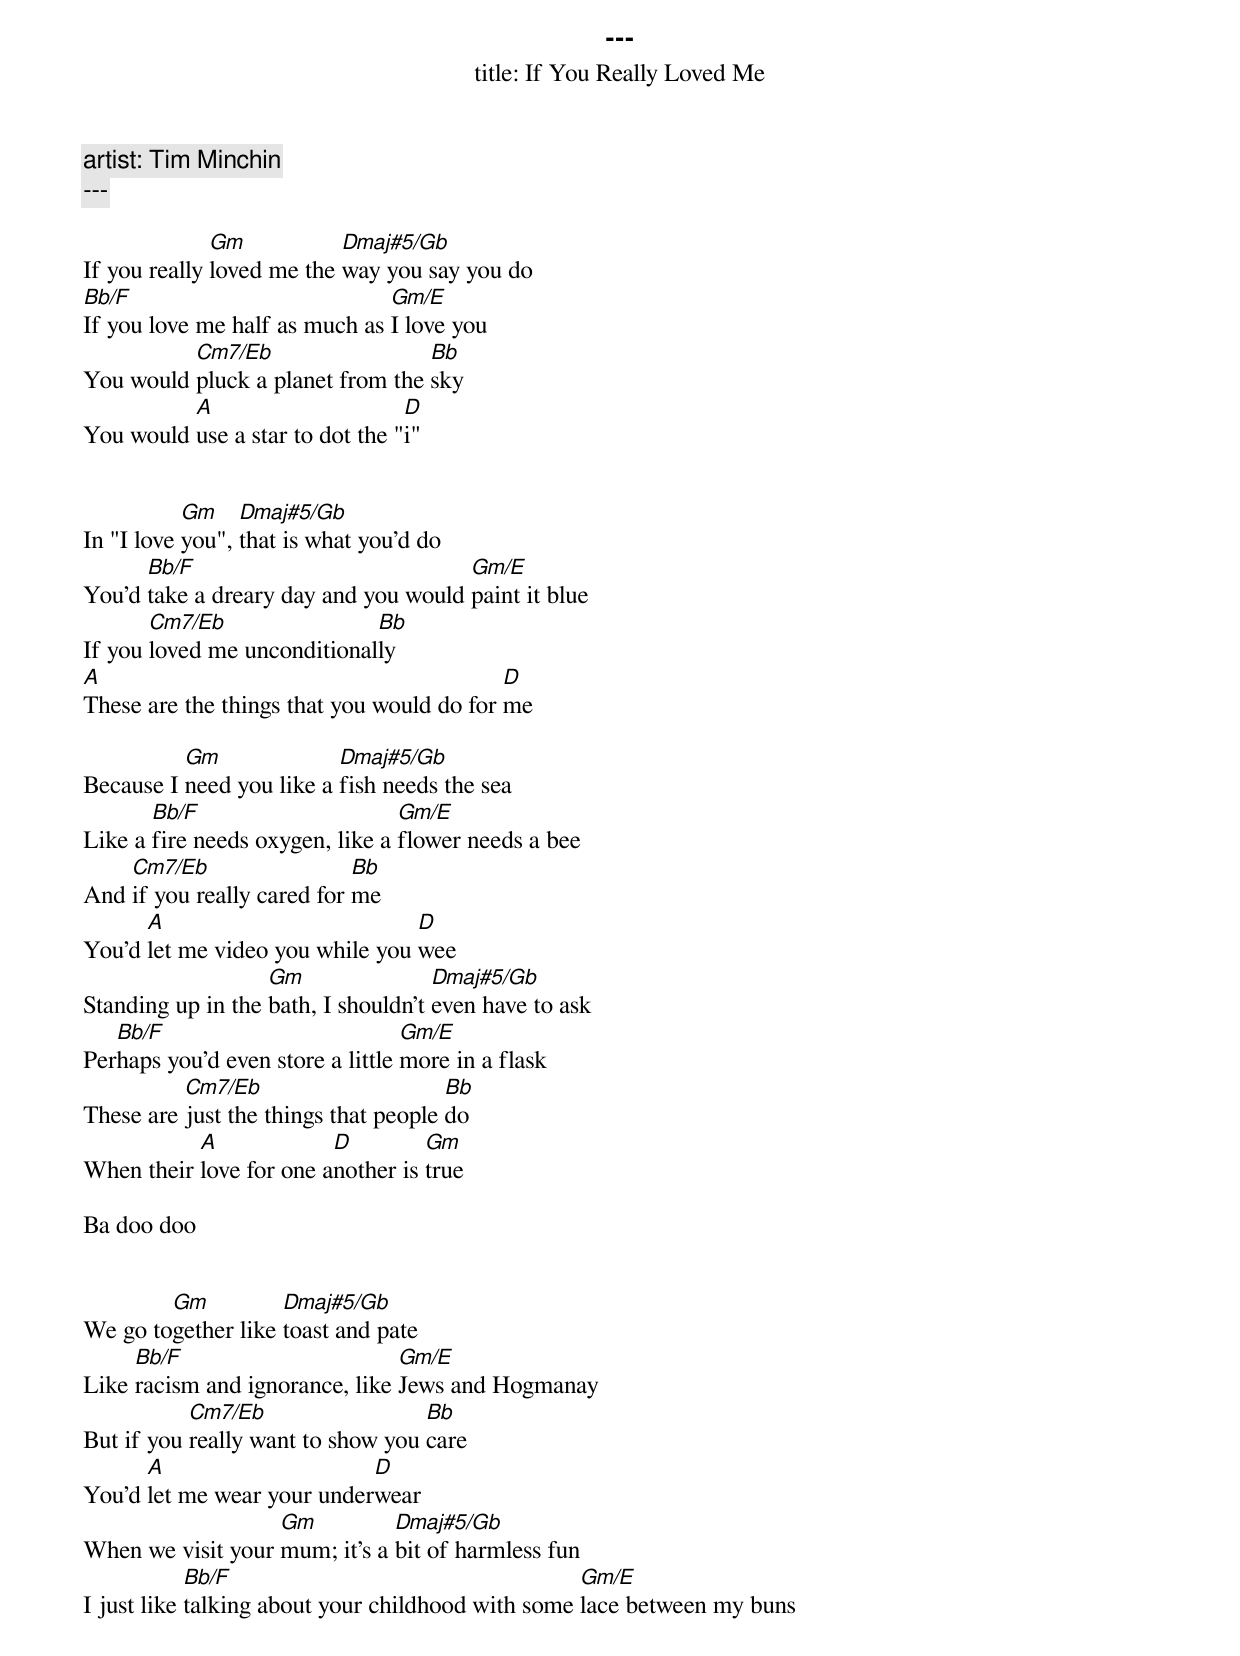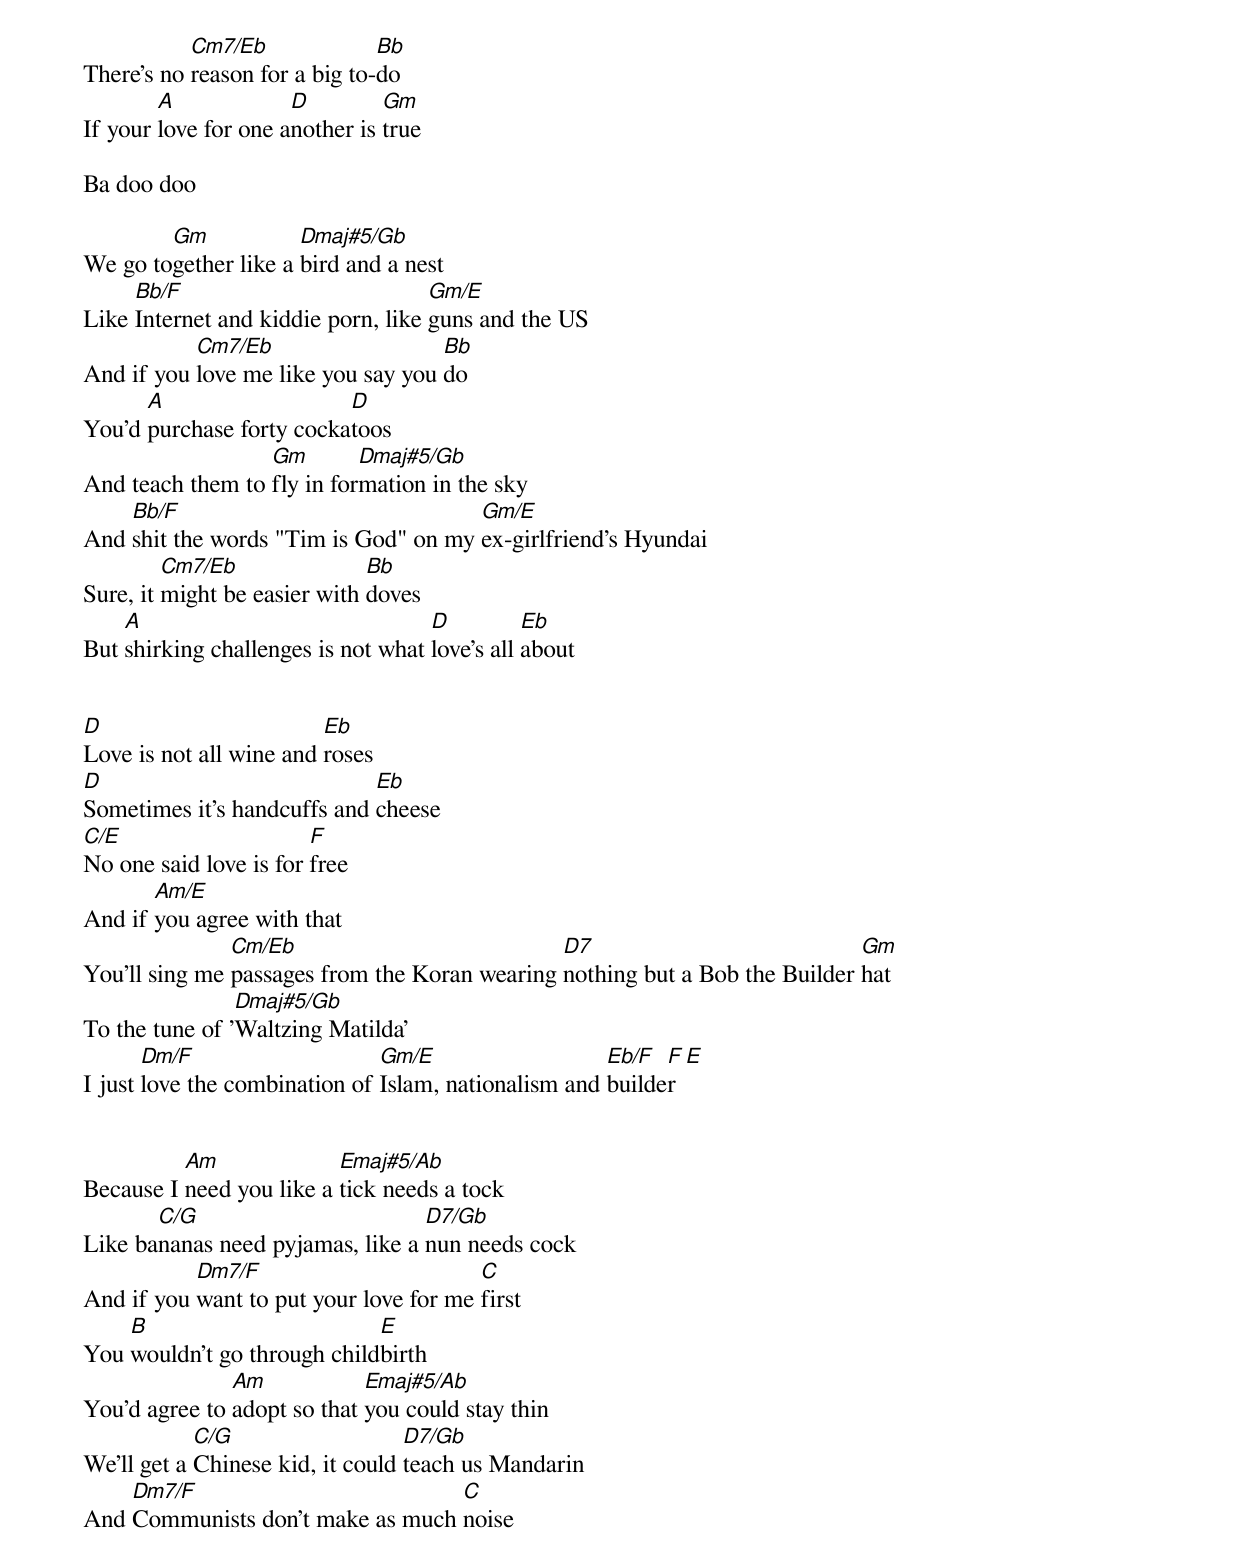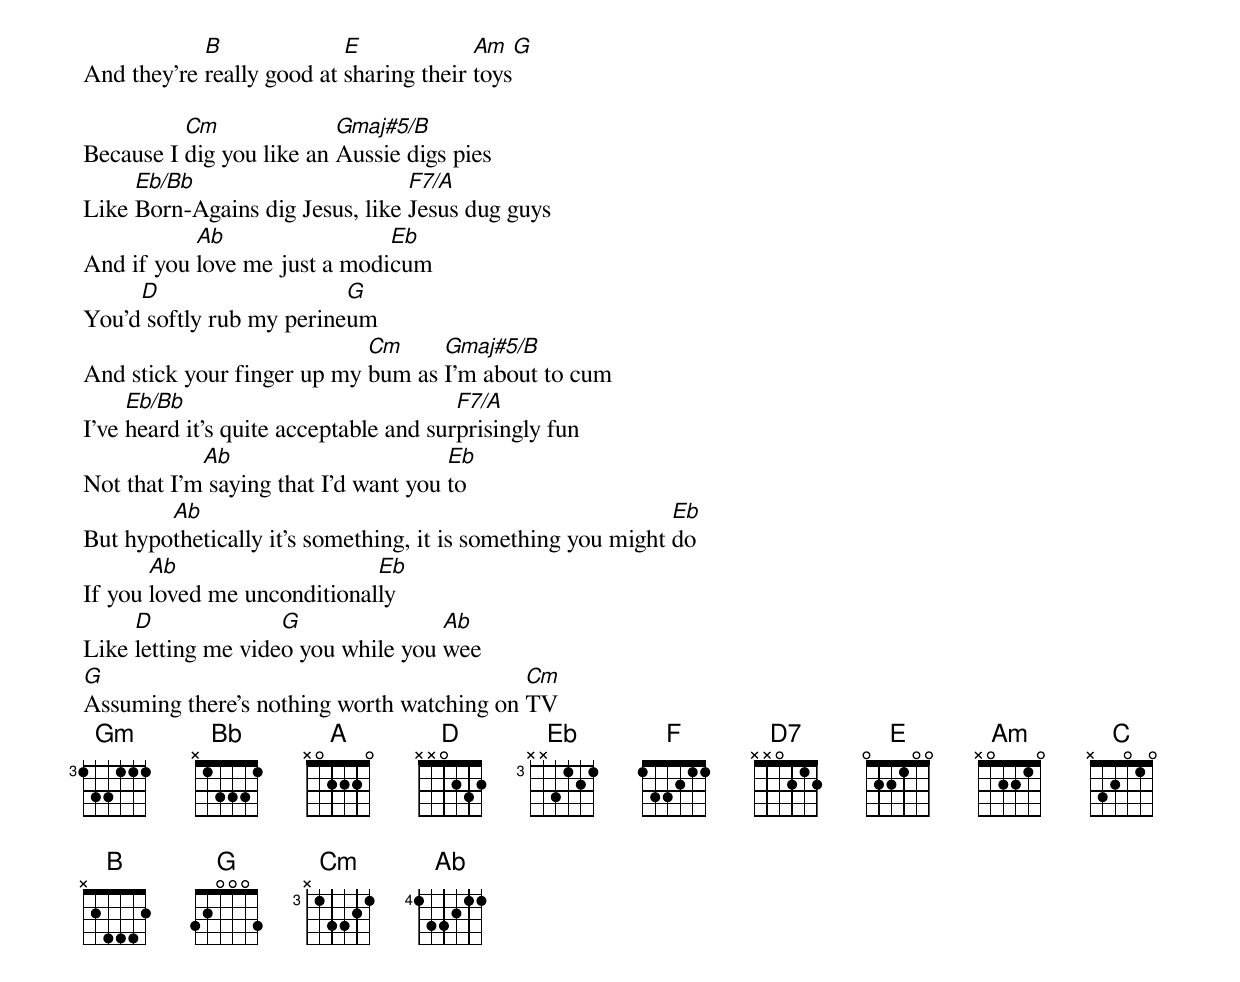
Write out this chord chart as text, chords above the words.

---
title: If You Really Loved Me
artist: Tim Minchin
---

              Gm           Dmaj#5/Gb
If you really loved me the way you say you do
Bb/F                           Gm/E
If you love me half as much as I love you
          Cm7/Eb                  Bb
You would pluck a planet from the sky
          A                      D
You would use a star to dot the "i"


           Gm    Dmaj#5/Gb
In "I love you", that is what you'd do
      Bb/F                            Gm/E
You'd take a dreary day and you would paint it blue
       Cm7/Eb                Bb
If you loved me unconditionally
A                                          D
These are the things that you would do for me

          Gm              Dmaj#5/Gb
Because I need you like a fish needs the sea
       Bb/F                      Gm/E
Like a fire needs oxygen, like a flower needs a bee
    Cm7/Eb                  Bb
And if you really cared for me
      A                          D
You'd let me video you while you wee
                   Gm                Dmaj#5/Gb
Standing up in the bath, I shouldn't even have to ask
   Bb/F                           Gm/E
Perhaps you'd even store a little more in a flask
          Cm7/Eb                      Bb
These are just the things that people do
           A             D         Gm
When their love for one another is true

Ba doo doo


        Gm          Dmaj#5/Gb
We go together like toast and pate
     Bb/F                       Gm/E
Like racism and ignorance, like Jews and Hogmanay
           Cm7/Eb                  Bb
But if you really want to show you care
      A                     D
You'd let me wear your underwear
                   Gm          Dmaj#5/Gb
When we visit your mum; it's a bit of harmless fun
            Bb/F                                   Gm/E
I just like talking about your childhood with some lace between my buns
           Cm7/Eb              Bb
There's no reason for a big to-do
        A             D         Gm
If your love for one another is true

Ba doo doo

        Gm            Dmaj#5/Gb
We go together like a bird and a nest
     Bb/F                           Gm/E
Like Internet and kiddie porn, like guns and the US
           Cm7/Eb                   Bb
And if you love me like you say you do
      A                   D
You'd purchase forty cockatoos
                  Gm        Dmaj#5/Gb
And teach them to fly in formation in the sky
    Bb/F                              Gm/E
And shit the words "Tim is God" on my ex-girlfriend's Hyundai
         Cm7/Eb               Bb
Sure, it might be easier with doves
    A                               D          Eb
But shirking challenges is not what love's all about


D                        Eb
Love is not all wine and roses
D                            Eb
Sometimes it’s handcuffs and cheese
C/E                     F
No one said love is for free
       Am/E
And if you agree with that
               Cm/Eb                           D7                            Gm
You'll sing me passages from the Koran wearing nothing but a Bob the Builder hat
                Dmaj#5/Gb
To the tune of 'Waltzing Matilda'
       Dm/F                    Gm/E                   Eb/F  F   E
I just love the combination of Islam, nationalism and builder


          Am              Emaj#5/Ab
Because I need you like a tick needs a tock
       C/G                        D7/Gb
Like bananas need pyjamas, like a nun needs cock
           Dm7/F                        C
And if you want to put your love for me first
    B                        E
You wouldn't go through childbirth
               Am            Emaj#5/Ab
You'd agree to adopt so that you could stay thin
            C/G                   D7/Gb
We'll get a Chinese kid, it could teach us Mandarin
    Dm7/F                         C
And Communists don't make as much noise
            B              E             Am   G
And they're really good at sharing their toys

          Cm              Gmaj#5/B
Because I dig you like an Aussie digs pies
     Eb/Bb                       F7/A
Like Born-Agains dig Jesus, like Jesus dug guys
           Ab                 Eb
And if you love me just a modicum
     D                    G
You’d softly rub my perineum
                            Cm     Gmaj#5/B
And stick your finger up my bum as I’m about to cum
     Eb/Bb                              F7/A
I’ve heard it’s quite acceptable and surprisingly fun
            Ab                        Eb
Not that I'm saying that I'd want you to
        Ab                                                   Eb
But hypothetically it’s something, it is something you might do
       Ab                    Eb
If you loved me unconditionally
     D              G               Ab
Like letting me video you while you wee
G                                          Cm
Assuming there’s nothing worth watching on TV
